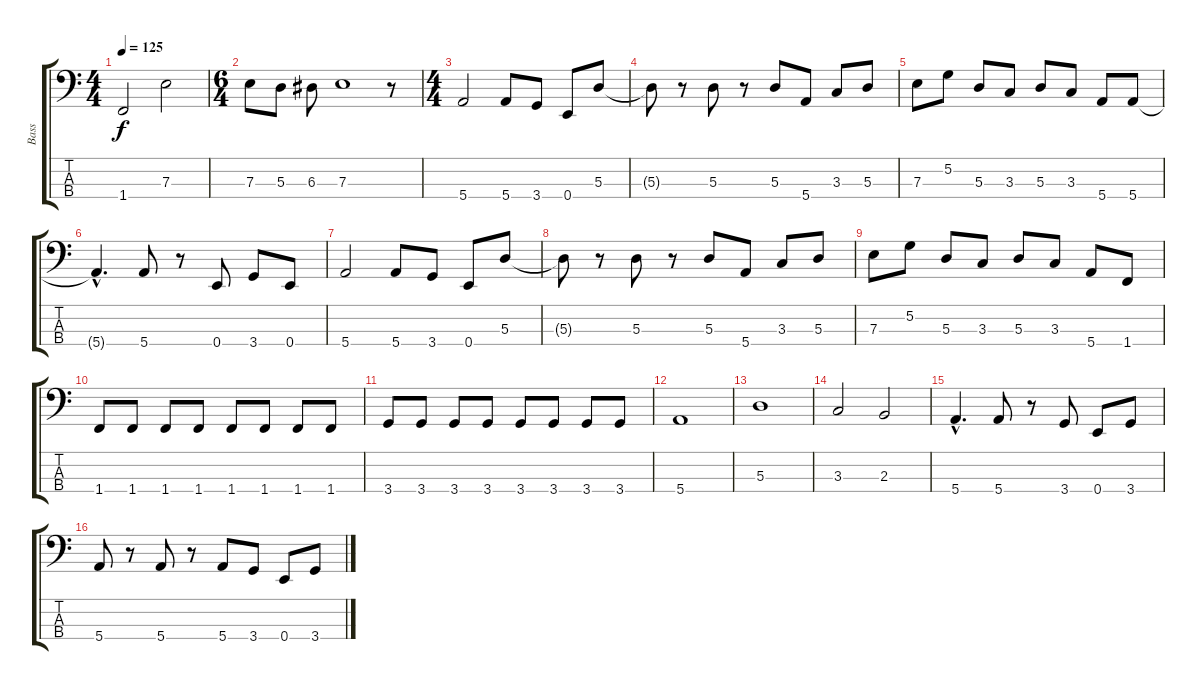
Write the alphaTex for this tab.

\track ("Bass" "Bass") {instrument electricbasspick}
\staff {score tabs}
\tuning (G2 D2 A1 E1) {hide}
\ts (4 4)
\tempo 125
\clef f4
\ks c
1.4.2{dy f} 7.3.2 |
\ts (6 4)
7.3.8 5.3.8 6.3.8 7.3.1 r.8 |
\ts (4 4)
5.4.2 5.4.8 3.4.8 0.4.8 5.3.8 |
5.3{t}.8 r.8 5.3.8 r.8 5.3.8 5.4.8 3.3.8 5.3.8 |
7.3.8 5.2.8 5.3.8 3.3.8 5.3.8 3.3.8 5.4.8 5.4.8 |
5.4{hac t}.4{d} 5.4.8 r.8 0.4.8 3.4.8 0.4.8 |
5.4.2 5.4.8 3.4.8 0.4.8 5.3.8 |
5.3{t}.8 r.8 5.3.8 r.8 5.3.8 5.4.8 3.3.8 5.3.8 |
7.3.8 5.2.8 5.3.8 3.3.8 5.3.8 3.3.8 5.4.8 1.4.8 |
1.4.8 1.4.8 1.4.8 1.4.8 1.4.8 1.4.8 1.4.8 1.4.8 |
3.4.8 3.4.8 3.4.8 3.4.8 3.4.8 3.4.8 3.4.8 3.4.8 |
5.4.1 |
5.3.1 |
3.3.2 2.3.2 |
5.4{hac}.4{d} 5.4.8 r.8 3.4.8 0.4.8 3.4.8 |
5.4.8 r.8 5.4.8 r.8 5.4.8 3.4.8 0.4.8 3.4.8
